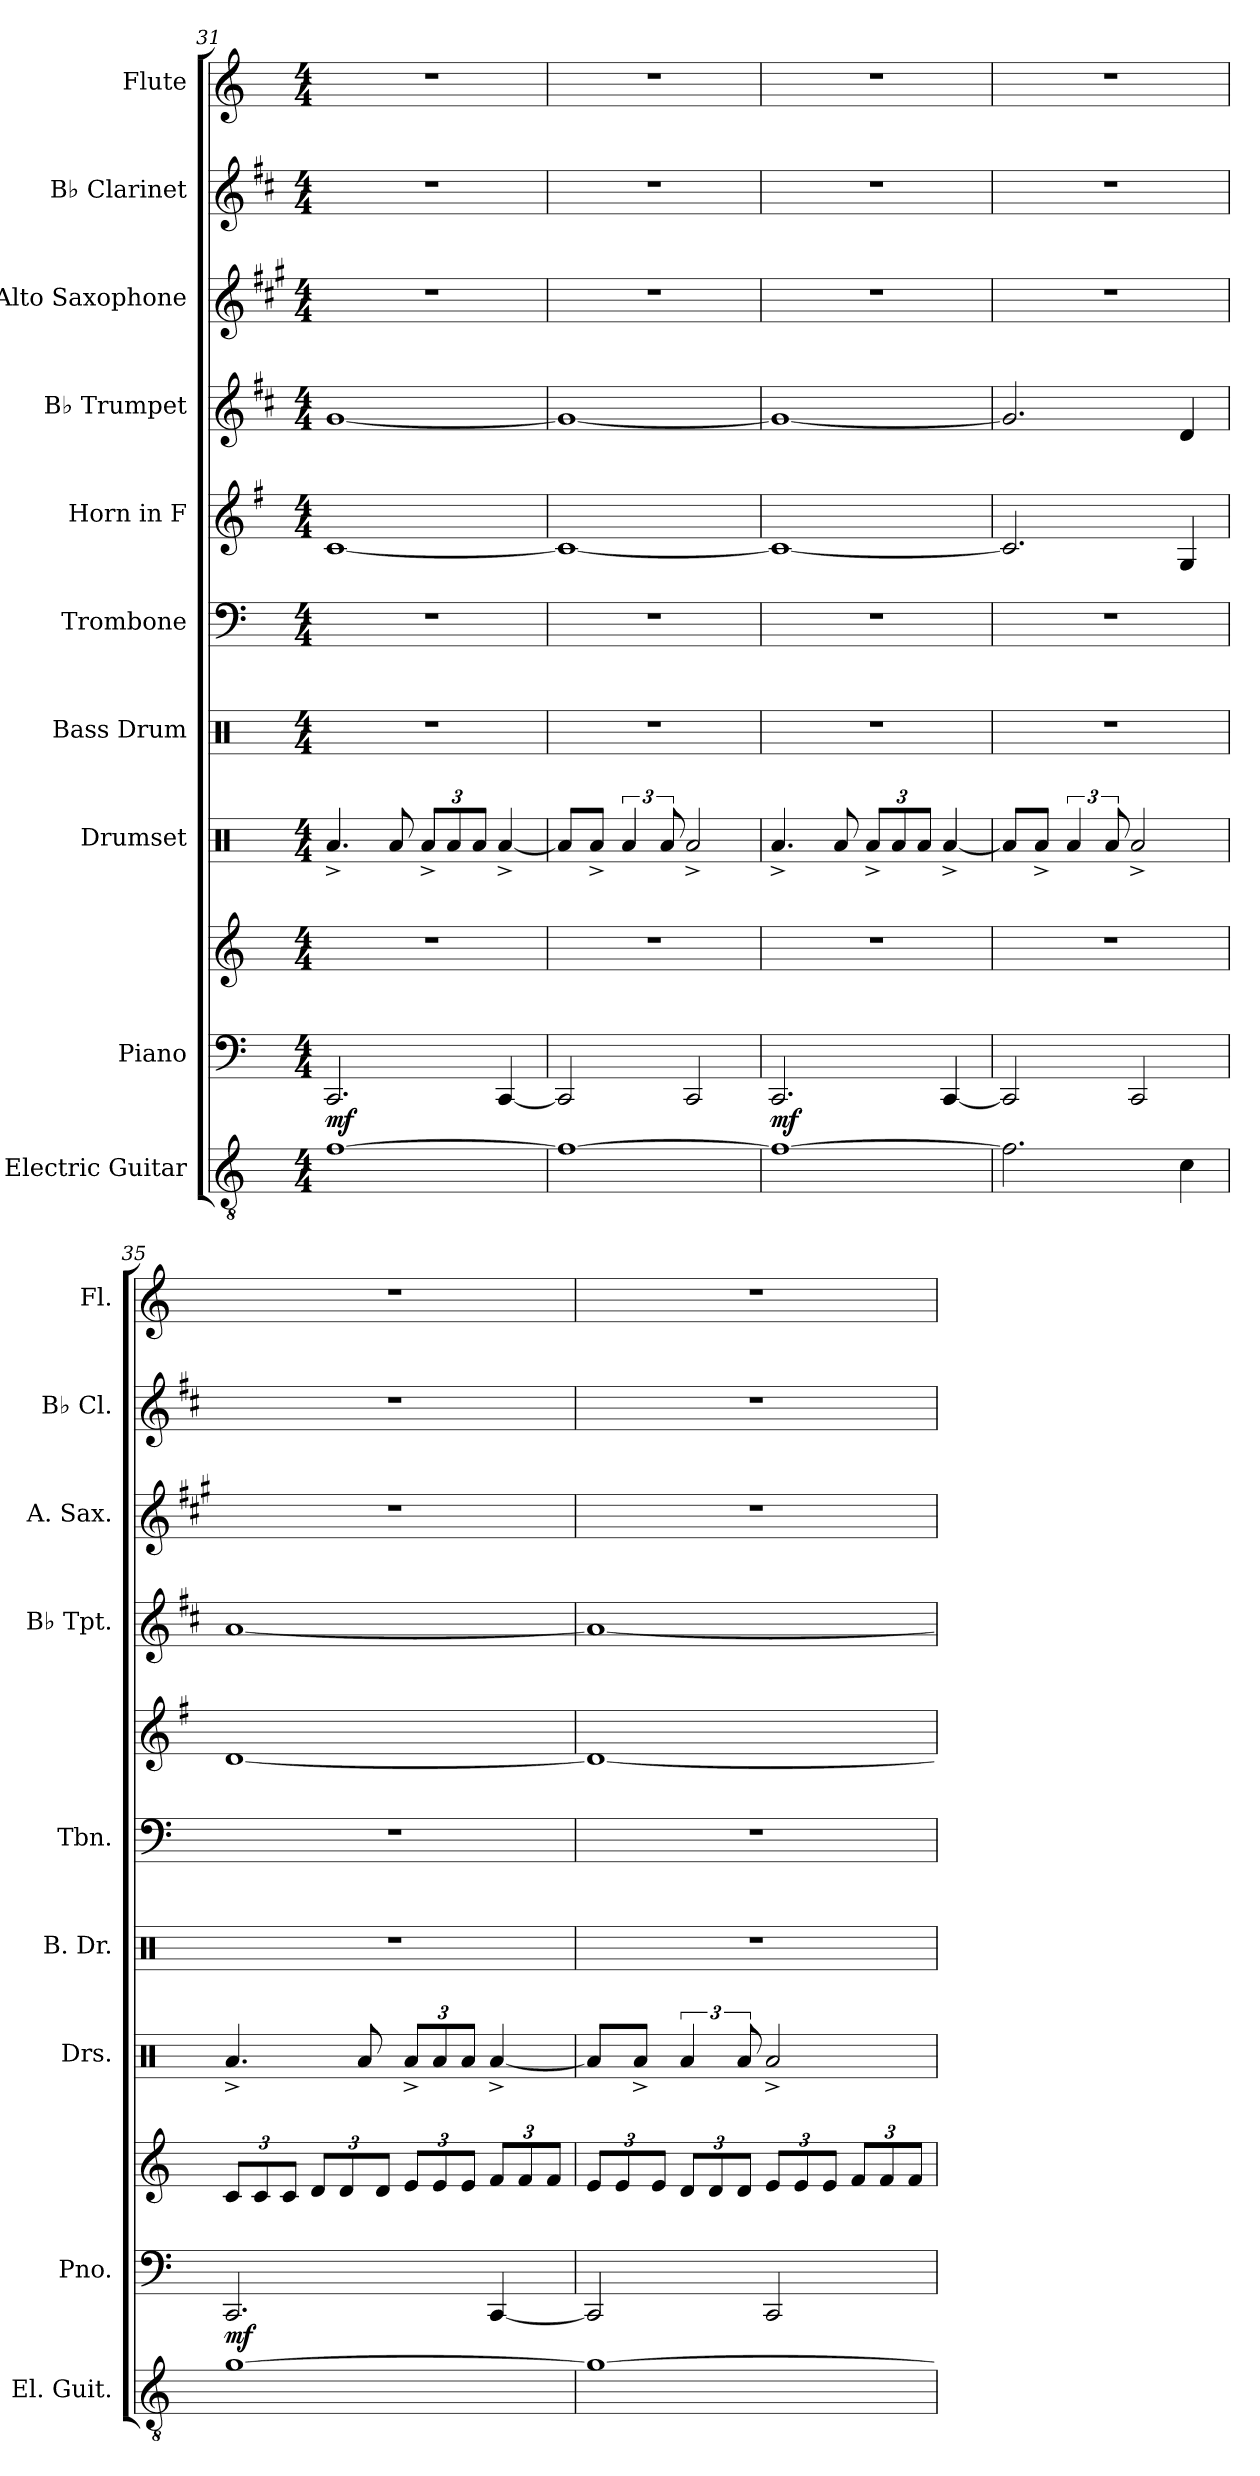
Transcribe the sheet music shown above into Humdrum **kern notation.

**kern	**kern	**kern	**dynam	**kern	**kern	**kern	**kern	**kern	**kern	**kern	**kern
*part10	*part9	*part9	*part9	*part8	*part7	*part6	*part5	*part4	*part3	*part2	*part1
*staff11	*staff10	*staff9	*staff9/10	*staff8	*staff7	*staff6	*staff5	*staff4	*staff3	*staff2	*staff1
*I"Electric Guitar	*I"Piano	*	*	*I"Drumset	*I"Bass Drum	*I"Trombone	*I"Horn in F	*I"B♭ Trumpet	*I"Alto Saxophone	*I"B♭ Clarinet	*I"Flute
*I'El. Guit.	*I'Pno.	*	*	*I'Drs.	*I'B. Dr.	*I'Tbn.	*	*I'B♭ Tpt.	*I'A. Sax.	*I'B♭ Cl.	*I'Fl.
*clefGv2	*clefF4	*clefG2	*	*clefX	*clefX	*clefF4	*clefG2	*clefG2	*clefG2	*clefG2	*clefG2
*	*	*	*	*	*	*	*ITrd4c7	*ITrd1c2	*ITrd5c9	*ITrd1c2	*
*k[]	*k[]	*k[]	*	*k[]	*k[]	*k[]	*k[]	*k[]	*k[]	*k[]	*k[]
*M4/4	*M4/4	*M4/4	*	*M4/4	*M4/4	*M4/4	*M4/4	*M4/4	*M4/4	*M4/4	*M4/4
=31	=31	=31	=31	=31	=31	=31	=31	=31	=31	=31	=31
!	!	!	!LO:DY:b=2	!	!	!	!	!	!	!	!
[1f	2.CC/	1r	mf	4.Ra^/	1r	1r	[1F	[1f	1r	1r	1r
.	.	.	.	8Ra/	.	.	.	.	.	.	.
*	*	*	*	*Xbrackettup	*	*	*	*	*	*	*
.	.	.	.	12Ra^/L	.	.	.	.	.	.	.
.	.	.	.	12Ra/	.	.	.	.	.	.	.
.	.	.	.	12Ra/J	.	.	.	.	.	.	.
.	[4CC/	.	.	[4Ra^/	.	.	.	.	.	.	.
=32	=32	=32	=32	=32	=32	=32	=32	=32	=32	=32	=32
1f_	2CC/]	1r	.	8Ra/L]	1r	1r	1F_	1f_	1r	1r	1r
.	.	.	.	8Ra^/J	.	.	.	.	.	.	.
*	*	*	*	*brackettup	*	*	*	*	*	*	*
.	.	.	.	6Ra/	.	.	.	.	.	.	.
.	.	.	.	12Ra/	.	.	.	.	.	.	.
.	2CC/	.	.	2Ra^/	.	.	.	.	.	.	.
!!LO:PB:g=z
=33	=33	=33	=33	=33	=33	=33	=33	=33	=33	=33	=33
!	!	!	!LO:DY:b=2	!	!	!	!	!	!	!	!
1f_	2.CC/	1r	mf	4.Ra^/	1r	1r	1F_	1f_	1r	1r	1r
.	.	.	.	8Ra/	.	.	.	.	.	.	.
*	*	*	*	*Xbrackettup	*	*	*	*	*	*	*
.	.	.	.	12Ra^/L	.	.	.	.	.	.	.
.	.	.	.	12Ra/	.	.	.	.	.	.	.
.	.	.	.	12Ra/J	.	.	.	.	.	.	.
.	[4CC/	.	.	[4Ra^/	.	.	.	.	.	.	.
=34	=34	=34	=34	=34	=34	=34	=34	=34	=34	=34	=34
2.f\]	2CC/]	1r	.	8Ra/L]	1r	1r	2.F/]	2.f/]	1r	1r	1r
.	.	.	.	8Ra^/J	.	.	.	.	.	.	.
*	*	*	*	*brackettup	*	*	*	*	*	*	*
.	.	.	.	6Ra/	.	.	.	.	.	.	.
.	.	.	.	12Ra/	.	.	.	.	.	.	.
.	2CC/	.	.	2Ra^/	.	.	.	.	.	.	.
4c\	.	.	.	.	.	.	4C/	4c/	.	.	.
=35	=35	=35	=35	=35	=35	=35	=35	=35	=35	=35	=35
*	*	*Xbrackettup	*	*	*	*	*	*	*	*	*
!	!	!	!LO:DY:b=2	!	!	!	!	!	!	!	!
[1g	2.CC/	12c/L	mf	4.Ra^/	1r	1r	[1G	[1g	1r	1r	1r
.	.	12c/	.	.	.	.	.	.	.	.	.
.	.	12c/J	.	.	.	.	.	.	.	.	.
.	.	12d/L	.	.	.	.	.	.	.	.	.
.	.	12d/	.	.	.	.	.	.	.	.	.
.	.	.	.	8Ra/	.	.	.	.	.	.	.
.	.	12d/J	.	.	.	.	.	.	.	.	.
*	*	*	*	*Xbrackettup	*	*	*	*	*	*	*
.	.	12e/L	.	12Ra^/L	.	.	.	.	.	.	.
.	.	12e/	.	12Ra/	.	.	.	.	.	.	.
.	.	12e/J	.	12Ra/J	.	.	.	.	.	.	.
.	[4CC/	12f/L	.	[4Ra^/	.	.	.	.	.	.	.
.	.	12f/	.	.	.	.	.	.	.	.	.
.	.	12f/J	.	.	.	.	.	.	.	.	.
=36	=36	=36	=36	=36	=36	=36	=36	=36	=36	=36	=36
1g_	2CC/]	12e/L	.	8Ra/L]	1r	1r	1G_	1g_	1r	1r	1r
.	.	12e/	.	.	.	.	.	.	.	.	.
.	.	.	.	8Ra^/J	.	.	.	.	.	.	.
.	.	12e/J	.	.	.	.	.	.	.	.	.
*	*	*	*	*brackettup	*	*	*	*	*	*	*
.	.	12d/L	.	6Ra/	.	.	.	.	.	.	.
.	.	12d/	.	.	.	.	.	.	.	.	.
.	.	12d/J	.	12Ra/	.	.	.	.	.	.	.
.	2CC/	12e/L	.	2Ra^/	.	.	.	.	.	.	.
.	.	12e/	.	.	.	.	.	.	.	.	.
.	.	12e/J	.	.	.	.	.	.	.	.	.
.	.	12f/L	.	.	.	.	.	.	.	.	.
.	.	12f/	.	.	.	.	.	.	.	.	.
.	.	12f/J	.	.	.	.	.	.	.	.	.
=	=	=	=	=	=	=	=	=	=	=	=
*-	*-	*-	*-	*-	*-	*-	*-	*-	*-	*-	*-
